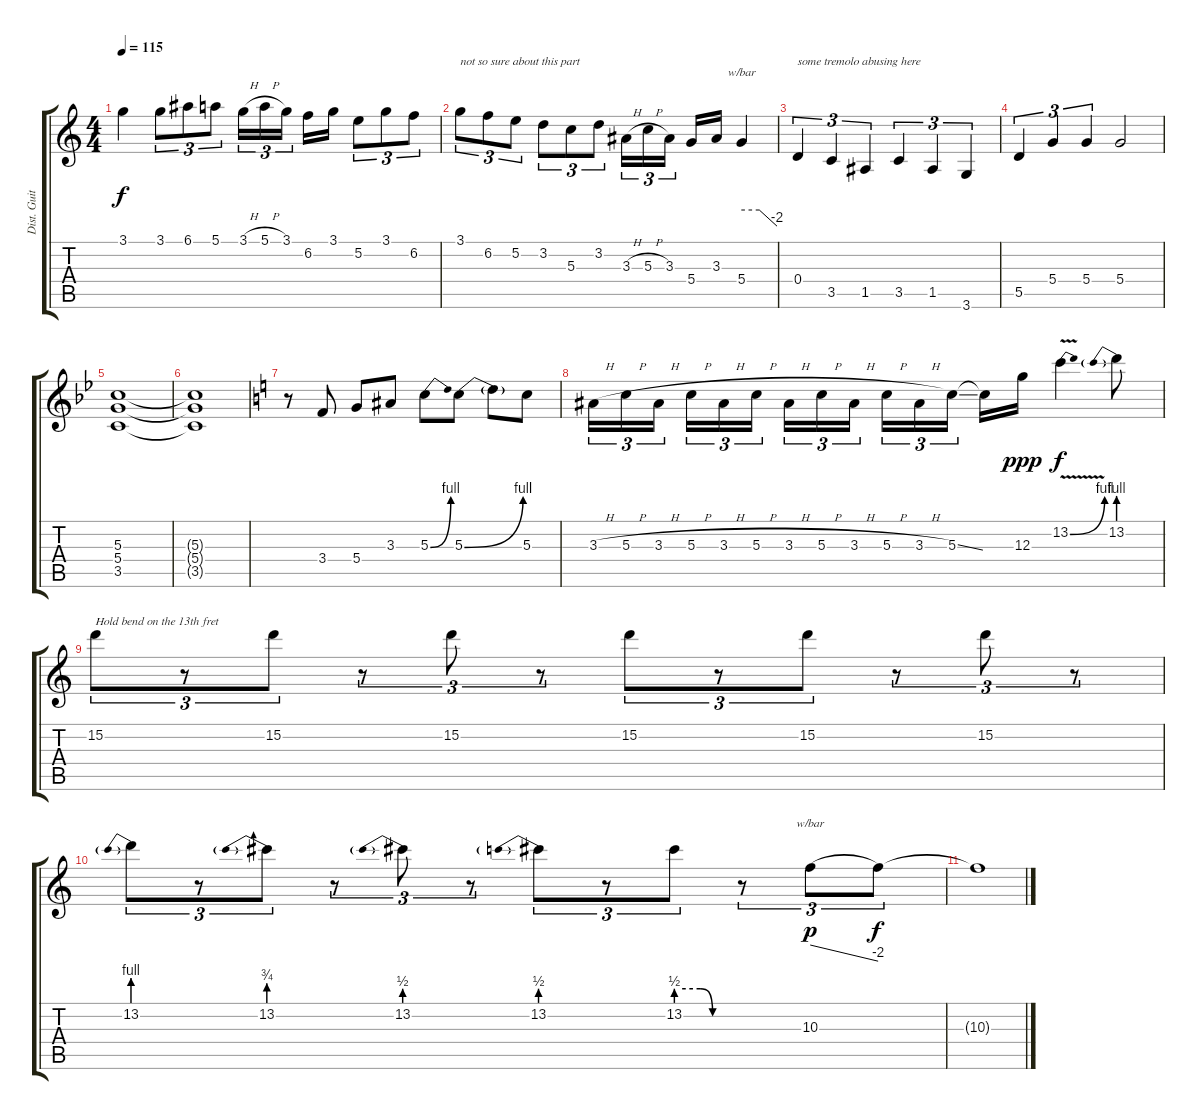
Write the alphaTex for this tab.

\track ("Dist. Guitar 2" "Dist. Guit") {instrument distortionguitar}
\staff {score tabs}
\tuning (E4 B3 G3 D3 A2 E2) {hide}
\ts (4 4)
\tempo 115
\clef g2
\ks c
3.1.4{dy f} 3.1.8{tu (3 2)} 6.1.8{tu (3 2)} 5.1.8{tu (3 2)} 3.1{h}.16{tu (3 2)} 5.1{h}.16{tu (3 2)} 3.1.16{tu (3 2) beam splitsecondary} 6.2.16 3.1.16 5.2.8{tu (3 2)} 3.1.8{tu (3 2)} 6.2.8{tu (3 2)} |
3.1.8{tu (3 2) txt "not so sure about this part"} 6.2.8{tu (3 2)} 5.2.8{tu (3 2)} 3.2.8{tu (3 2)} 5.3.8{tu (3 2)} 3.2.8{tu (3 2)} 3.3{h}.16{tu (3 2)} 5.3{h}.16{tu (3 2)} 3.3.16{tu (3 2) beam splitsecondary} 5.4.16 3.3.16 5.4.4{tbe (custom default 0 0 30 0 60 -8)} |
0.4.4{tu (3 2) txt "some tremolo abusing here"} 3.5.4{tu (3 2)} 1.5.4{tu (3 2)} 3.5.4{tu (3 2)} 1.5.4{tu (3 2)} 3.6.4{tu (3 2)} |
5.5.4{tu (3 2)} 5.4.4{tu (3 2)} 5.4.4{tu (3 2)} 5.4.2 |
\ks bb
(5.3 5.4 3.5).1 |
(5.3{t} 5.4{t} 3.5{t}).1 |
\ks c
r.8 3.4.8 5.4.8 3.3.8 5.3{be (bend 0 0 60 4)}.8 5.3{be (bend 0 0 60 4)}.8 5.3{t}.8 5.3.8 |
3.3{h}.16{tu (3 2)} 5.3{h}.16{tu (3 2)} 3.3{h}.16{tu (3 2) beam splitsecondary} 5.3{h}.16{tu (3 2)} 3.3{h}.16{tu (3 2)} 5.3{h}.16{tu (3 2)} 3.3{h}.16{tu (3 2)} 5.3{h}.16{tu (3 2)} 3.3{h}.16{tu (3 2) beam splitsecondary} 5.3{h}.16{tu (3 2)} 3.3{h}.16{tu (3 2)} 5.3{ss}.16{tu (3 2)} 5.3{t}.16 12.3.16{dy ppp} 13.2{be (bend 0 0 60 4) v}.4{dy f} 13.2{be (prebend 0 4 60 4)}.8 |
15.2.8{tu (3 2) txt "Hold bend on the 13th fret" volume 13} r.8{tu (3 2)} 15.2.8{tu (3 2)} r.8{tu (3 2)} 15.2.8{tu (3 2)} r.8{tu (3 2)} 15.2.8{tu (3 2)} r.8{tu (3 2)} 15.2.8{tu (3 2)} r.8{tu (3 2)} 15.2.8{tu (3 2)} r.8{tu (3 2)} |
13.2{be (prebend 0 4 60 4)}.8{tu (3 2)} r.8{tu (3 2)} 13.2{be (prebend 0 3 60 3)}.8{tu (3 2)} r.8{tu (3 2)} 13.2{be (prebend 0 2 60 2)}.8{tu (3 2)} r.8{tu (3 2)} 13.2{be (prebend 0 2 60 2)}.8{tu (3 2)} r.8{tu (3 2)} 13.2{be (custom 0 2 25 2 38 0 60 0)}.8{tu (3 2)} r.8{tu (3 2)} 10.3.8{tu (3 2) tbe (dive default 0 0 60 -8) dy p} 10.3{t}.8{tu (3 2) dy f} |
10.3{t}.1
